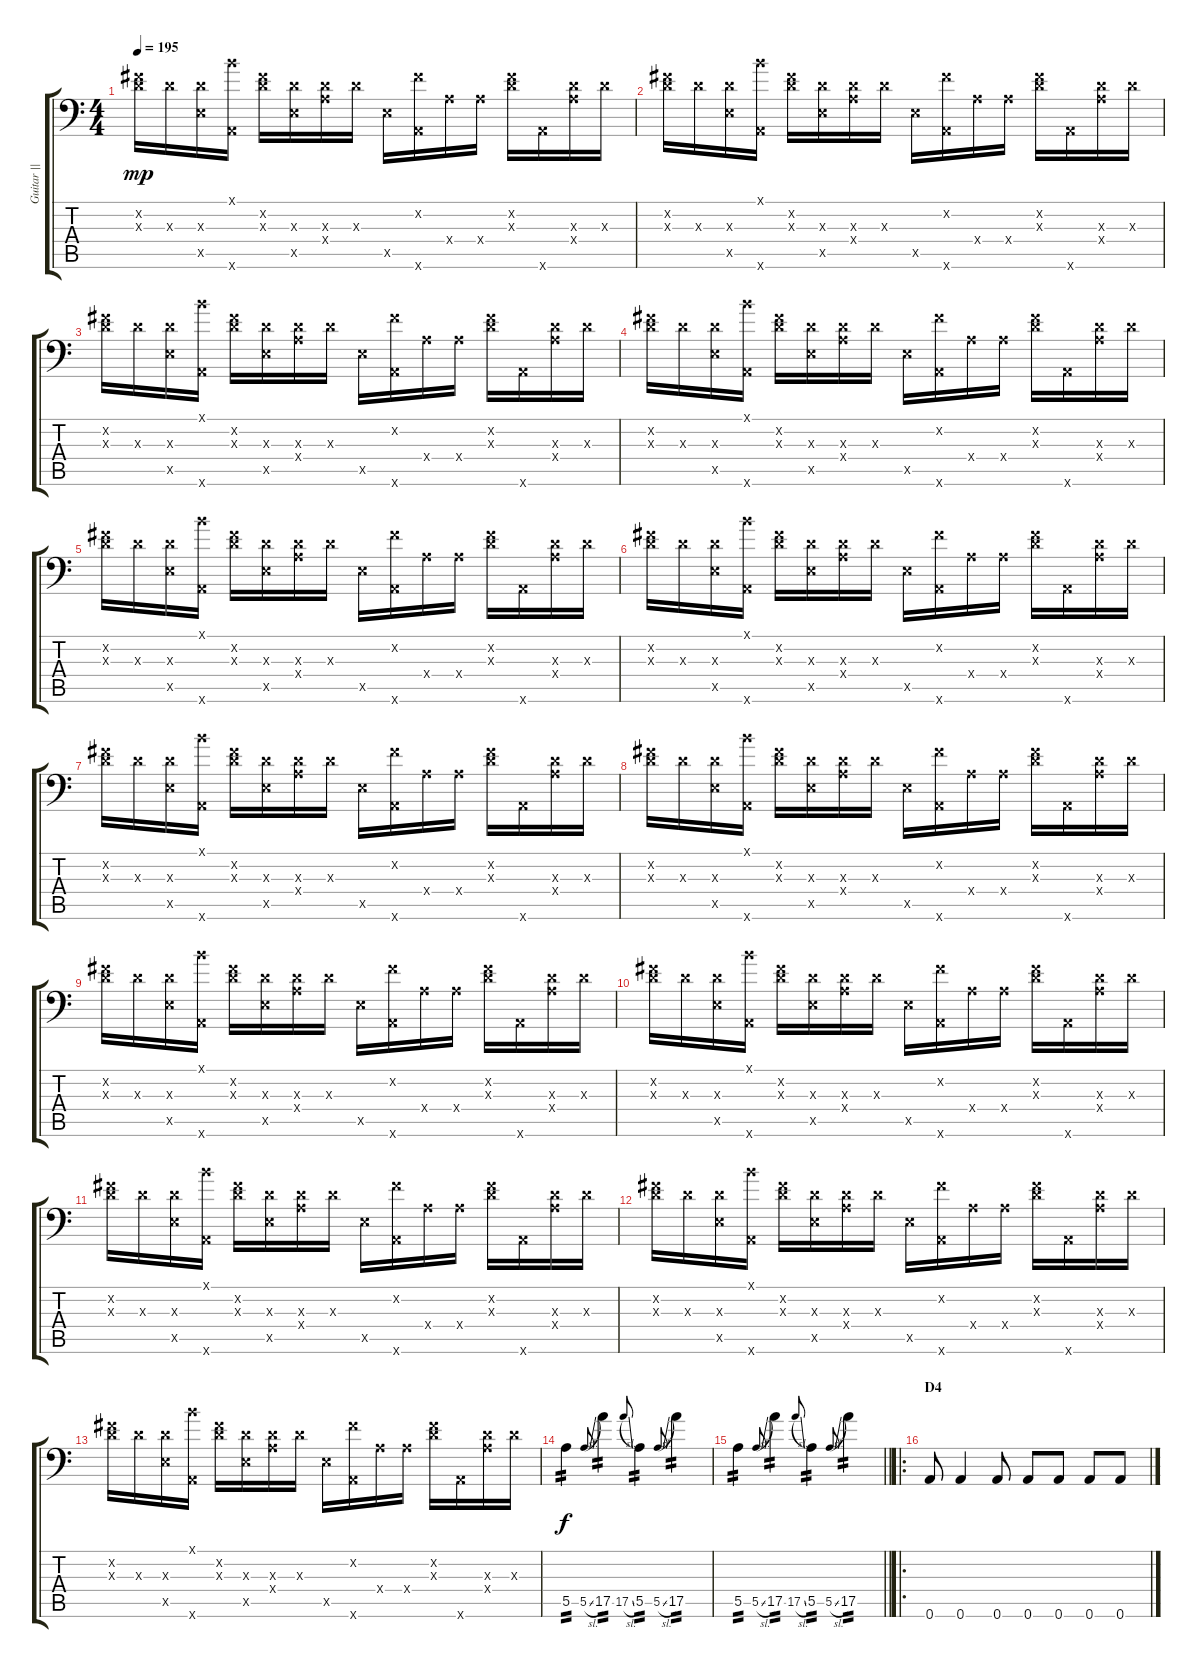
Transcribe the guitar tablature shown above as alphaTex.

\track ("Guitar ||" "Guitar ||") {instrument distortionguitar}
\staff {score tabs}
\tuning (B3 Gb3 D3 A2 E2 A1) {hide}
\ts (4 4)
\tempo 195
\clef f4
\ks c
(0.2{x} 0.3{x}).16{dy mp} 0.3{x}.16 (0.3{x} 0.5{x}).16 (0.1{x} 0.6{x}).16 (0.2{x} 0.3{x}).16 (0.3{x} 0.5{x}).16 (0.3{x} 0.4{x}).16 0.3{x}.16 0.5{x}.16 (0.2{x} 0.6{x}).16 0.4{x}.16 0.4{x}.16 (0.2{x} 0.3{x}).16 0.6{x}.16 (0.3{x} 0.4{x}).16 0.3{x}.16 |
(0.2{x} 0.3{x}).16 0.3{x}.16 (0.3{x} 0.5{x}).16 (0.1{x} 0.6{x}).16 (0.2{x} 0.3{x}).16 (0.3{x} 0.5{x}).16 (0.3{x} 0.4{x}).16 0.3{x}.16 0.5{x}.16 (0.2{x} 0.6{x}).16 0.4{x}.16 0.4{x}.16 (0.2{x} 0.3{x}).16 0.6{x}.16 (0.3{x} 0.4{x}).16 0.3{x}.16 |
(0.2{x} 0.3{x}).16 0.3{x}.16 (0.3{x} 0.5{x}).16 (0.1{x} 0.6{x}).16 (0.2{x} 0.3{x}).16 (0.3{x} 0.5{x}).16 (0.3{x} 0.4{x}).16 0.3{x}.16 0.5{x}.16 (0.2{x} 0.6{x}).16 0.4{x}.16 0.4{x}.16 (0.2{x} 0.3{x}).16 0.6{x}.16 (0.3{x} 0.4{x}).16 0.3{x}.16 |
(0.2{x} 0.3{x}).16 0.3{x}.16 (0.3{x} 0.5{x}).16 (0.1{x} 0.6{x}).16 (0.2{x} 0.3{x}).16 (0.3{x} 0.5{x}).16 (0.3{x} 0.4{x}).16 0.3{x}.16 0.5{x}.16 (0.2{x} 0.6{x}).16 0.4{x}.16 0.4{x}.16 (0.2{x} 0.3{x}).16 0.6{x}.16 (0.3{x} 0.4{x}).16 0.3{x}.16 |
(0.2{x} 0.3{x}).16 0.3{x}.16 (0.3{x} 0.5{x}).16 (0.1{x} 0.6{x}).16 (0.2{x} 0.3{x}).16 (0.3{x} 0.5{x}).16 (0.3{x} 0.4{x}).16 0.3{x}.16 0.5{x}.16 (0.2{x} 0.6{x}).16 0.4{x}.16 0.4{x}.16 (0.2{x} 0.3{x}).16 0.6{x}.16 (0.3{x} 0.4{x}).16 0.3{x}.16 |
(0.2{x} 0.3{x}).16 0.3{x}.16 (0.3{x} 0.5{x}).16 (0.1{x} 0.6{x}).16 (0.2{x} 0.3{x}).16 (0.3{x} 0.5{x}).16 (0.3{x} 0.4{x}).16 0.3{x}.16 0.5{x}.16 (0.2{x} 0.6{x}).16 0.4{x}.16 0.4{x}.16 (0.2{x} 0.3{x}).16 0.6{x}.16 (0.3{x} 0.4{x}).16 0.3{x}.16 |
(0.2{x} 0.3{x}).16 0.3{x}.16 (0.3{x} 0.5{x}).16 (0.1{x} 0.6{x}).16 (0.2{x} 0.3{x}).16 (0.3{x} 0.5{x}).16 (0.3{x} 0.4{x}).16 0.3{x}.16 0.5{x}.16 (0.2{x} 0.6{x}).16 0.4{x}.16 0.4{x}.16 (0.2{x} 0.3{x}).16 0.6{x}.16 (0.3{x} 0.4{x}).16 0.3{x}.16 |
(0.2{x} 0.3{x}).16 0.3{x}.16 (0.3{x} 0.5{x}).16 (0.1{x} 0.6{x}).16 (0.2{x} 0.3{x}).16 (0.3{x} 0.5{x}).16 (0.3{x} 0.4{x}).16 0.3{x}.16 0.5{x}.16 (0.2{x} 0.6{x}).16 0.4{x}.16 0.4{x}.16 (0.2{x} 0.3{x}).16 0.6{x}.16 (0.3{x} 0.4{x}).16 0.3{x}.16 |
(0.2{x} 0.3{x}).16 0.3{x}.16 (0.3{x} 0.5{x}).16 (0.1{x} 0.6{x}).16 (0.2{x} 0.3{x}).16 (0.3{x} 0.5{x}).16 (0.3{x} 0.4{x}).16 0.3{x}.16 0.5{x}.16 (0.2{x} 0.6{x}).16 0.4{x}.16 0.4{x}.16 (0.2{x} 0.3{x}).16 0.6{x}.16 (0.3{x} 0.4{x}).16 0.3{x}.16 |
(0.2{x} 0.3{x}).16 0.3{x}.16 (0.3{x} 0.5{x}).16 (0.1{x} 0.6{x}).16 (0.2{x} 0.3{x}).16 (0.3{x} 0.5{x}).16 (0.3{x} 0.4{x}).16 0.3{x}.16 0.5{x}.16 (0.2{x} 0.6{x}).16 0.4{x}.16 0.4{x}.16 (0.2{x} 0.3{x}).16 0.6{x}.16 (0.3{x} 0.4{x}).16 0.3{x}.16 |
(0.2{x} 0.3{x}).16 0.3{x}.16 (0.3{x} 0.5{x}).16 (0.1{x} 0.6{x}).16 (0.2{x} 0.3{x}).16 (0.3{x} 0.5{x}).16 (0.3{x} 0.4{x}).16 0.3{x}.16 0.5{x}.16 (0.2{x} 0.6{x}).16 0.4{x}.16 0.4{x}.16 (0.2{x} 0.3{x}).16 0.6{x}.16 (0.3{x} 0.4{x}).16 0.3{x}.16 |
(0.2{x} 0.3{x}).16 0.3{x}.16 (0.3{x} 0.5{x}).16 (0.1{x} 0.6{x}).16 (0.2{x} 0.3{x}).16 (0.3{x} 0.5{x}).16 (0.3{x} 0.4{x}).16 0.3{x}.16 0.5{x}.16 (0.2{x} 0.6{x}).16 0.4{x}.16 0.4{x}.16 (0.2{x} 0.3{x}).16 0.6{x}.16 (0.3{x} 0.4{x}).16 0.3{x}.16 |
(0.2{x} 0.3{x}).16 0.3{x}.16 (0.3{x} 0.5{x}).16 (0.1{x} 0.6{x}).16 (0.2{x} 0.3{x}).16 (0.3{x} 0.5{x}).16 (0.3{x} 0.4{x}).16 0.3{x}.16 0.5{x}.16 (0.2{x} 0.6{x}).16 0.4{x}.16 0.4{x}.16 (0.2{x} 0.3{x}).16 0.6{x}.16 (0.3{x} 0.4{x}).16 0.3{x}.16 |
5.5.4{tp 2 dy f instrument distortionguitar} 5.5{sl}.8{gr onbeat} 17.5.4{tp 2} 17.5{sl}.8{gr onbeat} 5.5.4{tp 2} 5.5{sl}.8{gr onbeat} 17.5.4{tp 2} |
\barLineRight lightlight
5.5.4{tp 2} 5.5{sl}.8{gr onbeat} 17.5.4{tp 2} 17.5{sl}.8{gr onbeat} 5.5.4{tp 2} 5.5{sl}.8{gr onbeat} 17.5.4{tp 2} |
\ro
\section ("" "D4")
0.6.8 0.6.4 0.6.8 0.6.8 0.6.8 0.6.8 0.6.8
